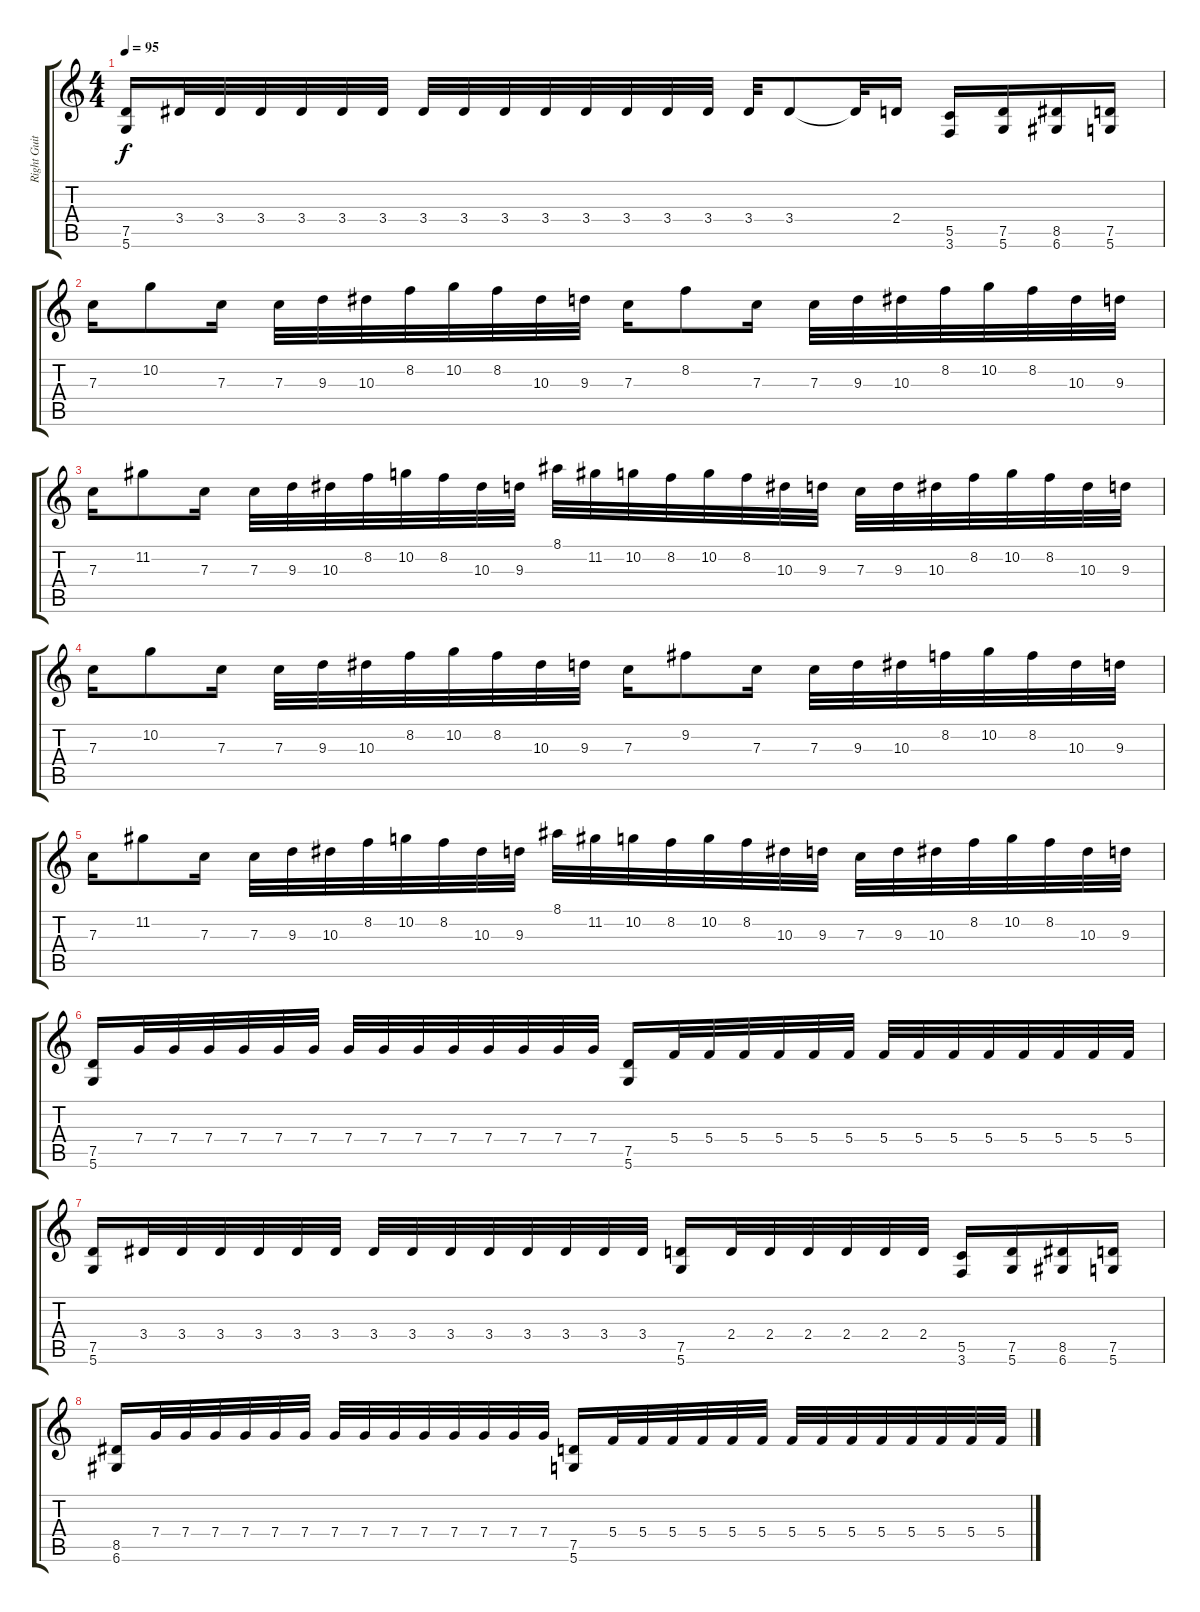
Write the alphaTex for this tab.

\track ("Right Guitar" "Right Guit") {instrument distortionguitar}
\staff {score tabs}
\tuning (D4 A3 F3 C3 G2 D2) {hide}
\ts (4 4)
\tempo 95
\clef g2
\ks c
(7.5 5.6).16{dy f} 3.4.32 3.4.32 3.4.32 3.4.32 3.4.32 3.4.32 3.4.32 3.4.32 3.4.32 3.4.32 3.4.32 3.4.32 3.4.32 3.4.32 3.4.32 3.4.8 3.4{t}.32 2.4.16 (5.5 3.6).16 (7.5 5.6).16 (8.5 6.6).16 (7.5 5.6).16 |
7.3.16 10.2.8 7.3.16 7.3.32 9.3.32 10.3.32 8.2.32 10.2.32 8.2.32 10.3.32 9.3.32 7.3.16 8.2.8 7.3.16 7.3.32 9.3.32 10.3.32 8.2.32 10.2.32 8.2.32 10.3.32 9.3.32 |
7.3.16 11.2.8 7.3.16 7.3.32 9.3.32 10.3.32 8.2.32 10.2.32 8.2.32 10.3.32 9.3.32 8.1.32 11.2.32 10.2.32 8.2.32 10.2.32 8.2.32 10.3.32 9.3.32 7.3.32 9.3.32 10.3.32 8.2.32 10.2.32 8.2.32 10.3.32 9.3.32 |
7.3.16 10.2.8 7.3.16 7.3.32 9.3.32 10.3.32 8.2.32 10.2.32 8.2.32 10.3.32 9.3.32 7.3.16 9.2.8 7.3.16 7.3.32 9.3.32 10.3.32 8.2.32 10.2.32 8.2.32 10.3.32 9.3.32 |
7.3.16 11.2.8 7.3.16 7.3.32 9.3.32 10.3.32 8.2.32 10.2.32 8.2.32 10.3.32 9.3.32 8.1.32 11.2.32 10.2.32 8.2.32 10.2.32 8.2.32 10.3.32 9.3.32 7.3.32 9.3.32 10.3.32 8.2.32 10.2.32 8.2.32 10.3.32 9.3.32 |
(7.5 5.6).16 7.4.32 7.4.32 7.4.32 7.4.32 7.4.32 7.4.32 7.4.32 7.4.32 7.4.32 7.4.32 7.4.32 7.4.32 7.4.32 7.4.32 (7.5 5.6).16 5.4.32 5.4.32 5.4.32 5.4.32 5.4.32 5.4.32 5.4.32 5.4.32 5.4.32 5.4.32 5.4.32 5.4.32 5.4.32 5.4.32 |
(7.5 5.6).16 3.4.32 3.4.32 3.4.32 3.4.32 3.4.32 3.4.32 3.4.32 3.4.32 3.4.32 3.4.32 3.4.32 3.4.32 3.4.32 3.4.32 (7.5 5.6).16 2.4.32 2.4.32 2.4.32 2.4.32 2.4.32 2.4.32 (5.5 3.6).16 (7.5 5.6).16 (8.5 6.6).16 (7.5 5.6).16 |
(8.5 6.6).16 7.4.32 7.4.32 7.4.32 7.4.32 7.4.32 7.4.32 7.4.32 7.4.32 7.4.32 7.4.32 7.4.32 7.4.32 7.4.32 7.4.32 (7.5 5.6).16 5.4.32 5.4.32 5.4.32 5.4.32 5.4.32 5.4.32 5.4.32 5.4.32 5.4.32 5.4.32 5.4.32 5.4.32 5.4.32 5.4.32
